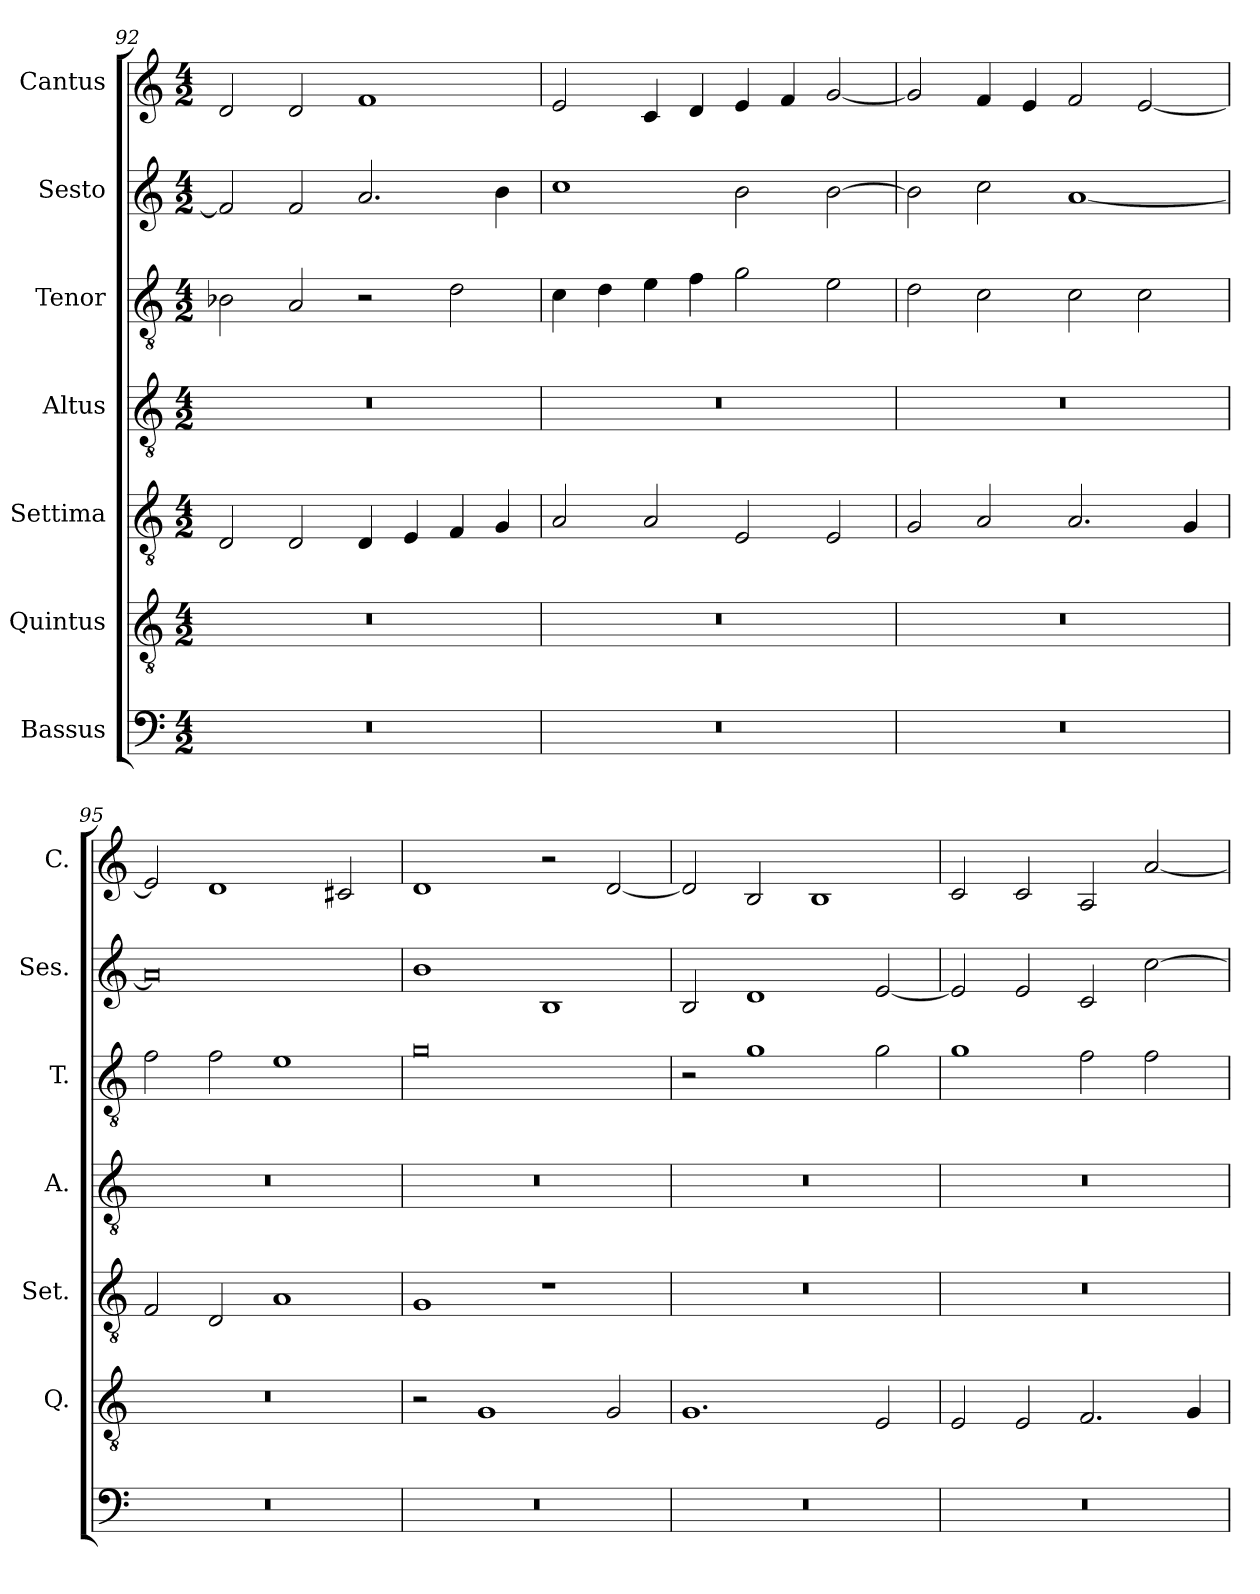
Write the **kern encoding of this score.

**kern	**kern	**kern	**kern	**kern	**kern	**kern
*part7	*part6	*part5	*part4	*part3	*part2	*part1
*staff7	*staff6	*staff5	*staff4	*staff3	*staff2	*staff1
*I"Bassus	*I"Quintus	*I"Settima	*I"Altus	*I"Tenor	*I"Sesto	*I"Cantus
*	*I'Q.	*I'Set.	*I'A.	*I'T.	*I'Ses.	*I'C.
*clefF4	*clefGv2	*clefGv2	*clefGv2	*clefGv2	*clefG2	*clefG2
*k[]	*k[]	*k[]	*k[]	*k[]	*k[]	*k[]
*M4/2	*M4/2	*M4/2	*M4/2	*M4/2	*M4/2	*M4/2
=92	=92	=92	=92	=92	=92	=92
0r	0r	2D/	0r	2B-X\	2f/]	2d/
.	.	2D/	.	2A/	2f/	2d/
.	.	4D/	.	2r	2.a/	1f
.	.	4E/	.	.	.	.
.	.	4F/	.	2d\	.	.
.	.	4G/	.	.	4b\	.
=93	=93	=93	=93	=93	=93	=93
0r	0r	2A/	0r	4c\	1cc	2e/
.	.	.	.	4d\	.	.
.	.	2A/	.	4e\	.	4c/
.	.	.	.	4f\	.	4d/
.	.	2E/	.	2g\	2b\	4e/
.	.	.	.	.	.	4f/
.	.	2E/	.	2e\	[2b\	[2g/
=94	=94	=94	=94	=94	=94	=94
0r	0r	2G/	0r	2d\	2b\]	2g/]
.	.	2A/	.	2c\	2cc\	4f/
.	.	.	.	.	.	4e/
.	.	2.A/	.	2c\	[1a	2f/
.	.	.	.	2c\	.	[2e/
.	.	4G/	.	.	.	.
=95	=95	=95	=95	=95	=95	=95
0r	0r	2F/	0r	2f\	0a]	2e/]
.	.	2D/	.	2f\	.	1d
.	.	1A	.	1e	.	.
.	.	.	.	.	.	2c#X/
!!LO:PB:g=z
=96	=96	=96	=96	=96	=96	=96
0r	2r	1G	0r	0g	1b	1d
.	1G	.	.	.	.	.
.	.	1r	.	.	1B	2r
.	2G/	.	.	.	.	[2d/
=97	=97	=97	=97	=97	=97	=97
0r	1.G	0r	0r	2r	2B/	2d/]
.	.	.	.	1g	1d	2B/
.	.	.	.	.	.	1B
.	2E/	.	.	2g\	[2e/	.
=98	=98	=98	=98	=98	=98	=98
0r	2E/	0r	0r	1g	2e/]	2c/
.	2E/	.	.	.	2e/	2c/
.	2.F/	.	.	2f\	2c/	2A/
.	.	.	.	2f\	[2cc\	[2a/
.	4G/	.	.	.	.	.
=	=	=	=	=	=	=
*-	*-	*-	*-	*-	*-	*-
